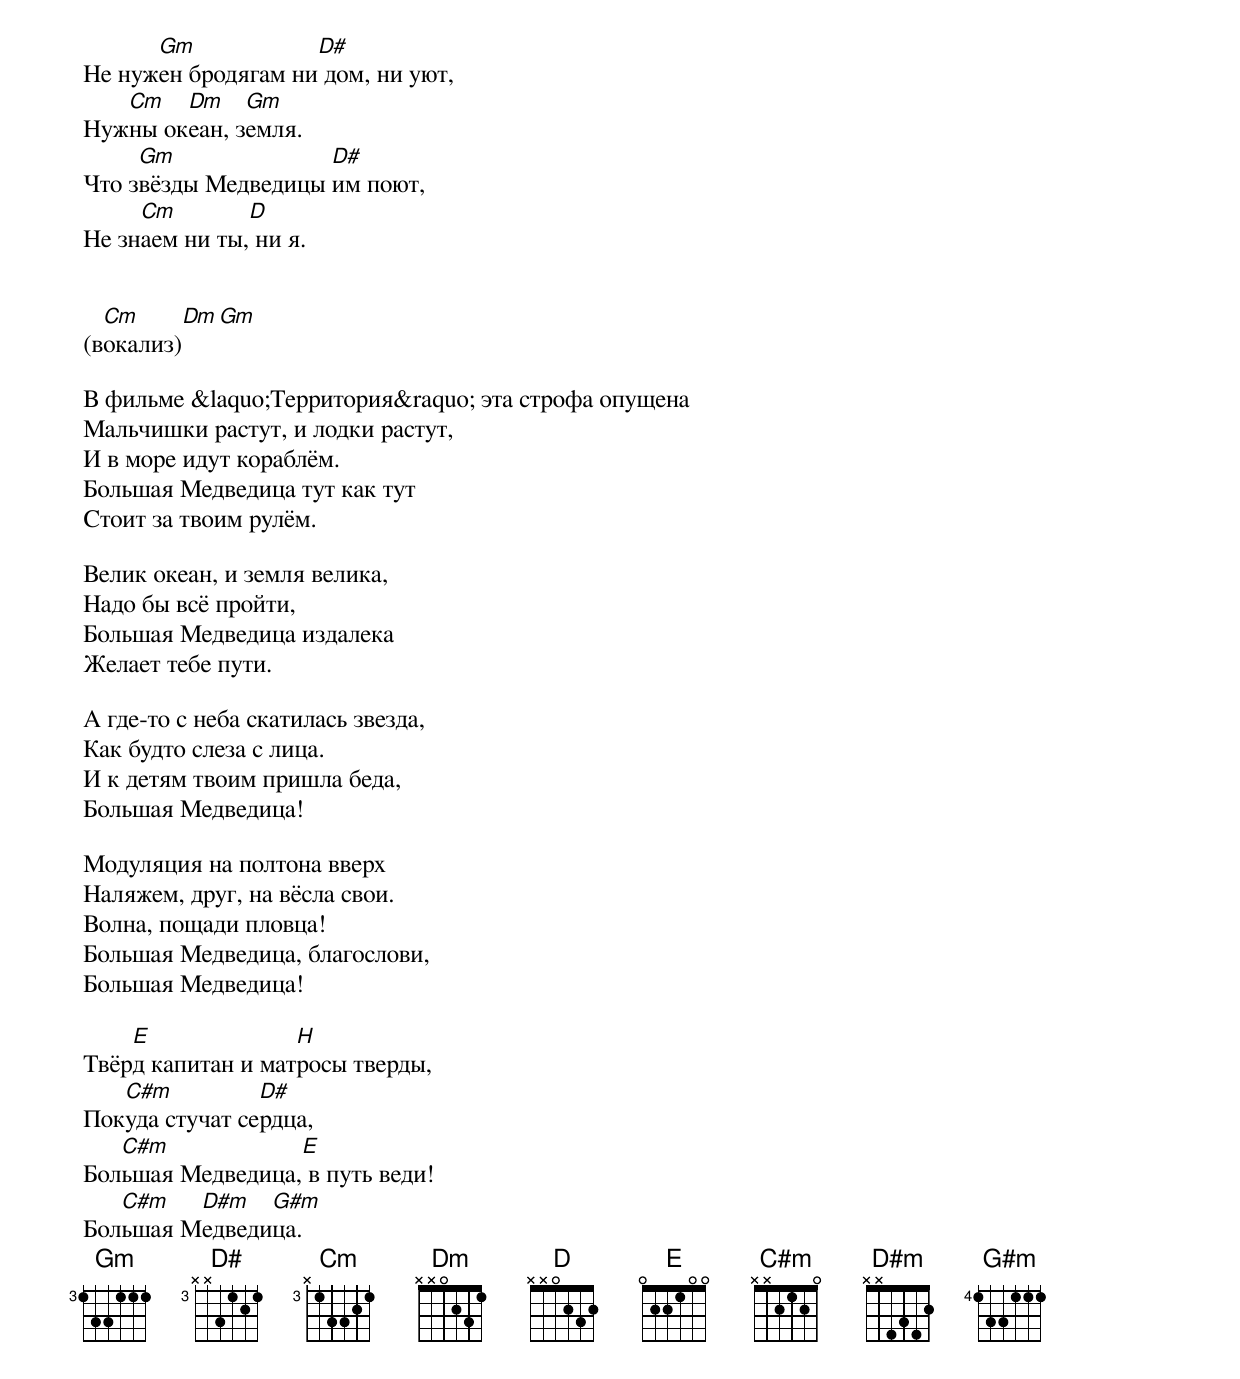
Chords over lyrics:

      Gm            D#
Не нужен бродягам ни дом, ни уют,
   Cm   Dm    Gm
Нужны океан, земля.
     Gm              D#
Что звёзды Медведицы им поют,
     Cm        D
Не знаем ни ты, ни я.


  Cm     Dm   Gm
(вокализ)

<aside>В фильме &laquo;Территория&raquo; эта строфа опущена</aside>
Мальчишки растут, и лодки растут,
И в море идут кораблём.
Большая Медведица тут как тут
Стоит за твоим рулём.

Велик океан, и земля велика,
Надо бы всё пройти,
Большая Медведица издалека
Желает тебе пути.

А где-то с неба скатилась звезда,
Как будто слеза с лица.
И к детям твоим пришла беда,
Большая Медведица!

<aside>Модуляция на полтона вверх</aside>
Наляжем, друг, на вёсла свои.
Волна, пощади пловца!
Большая Медведица, благослови,
Большая Медведица!

    E              H
Твёрд капитан и матросы тверды,
   C#m          D#
Покуда стучат сердца,
   C#m            E
Большая Медведица, в путь веди!
   C#m   D#m   G#m
Большая Медведица.
